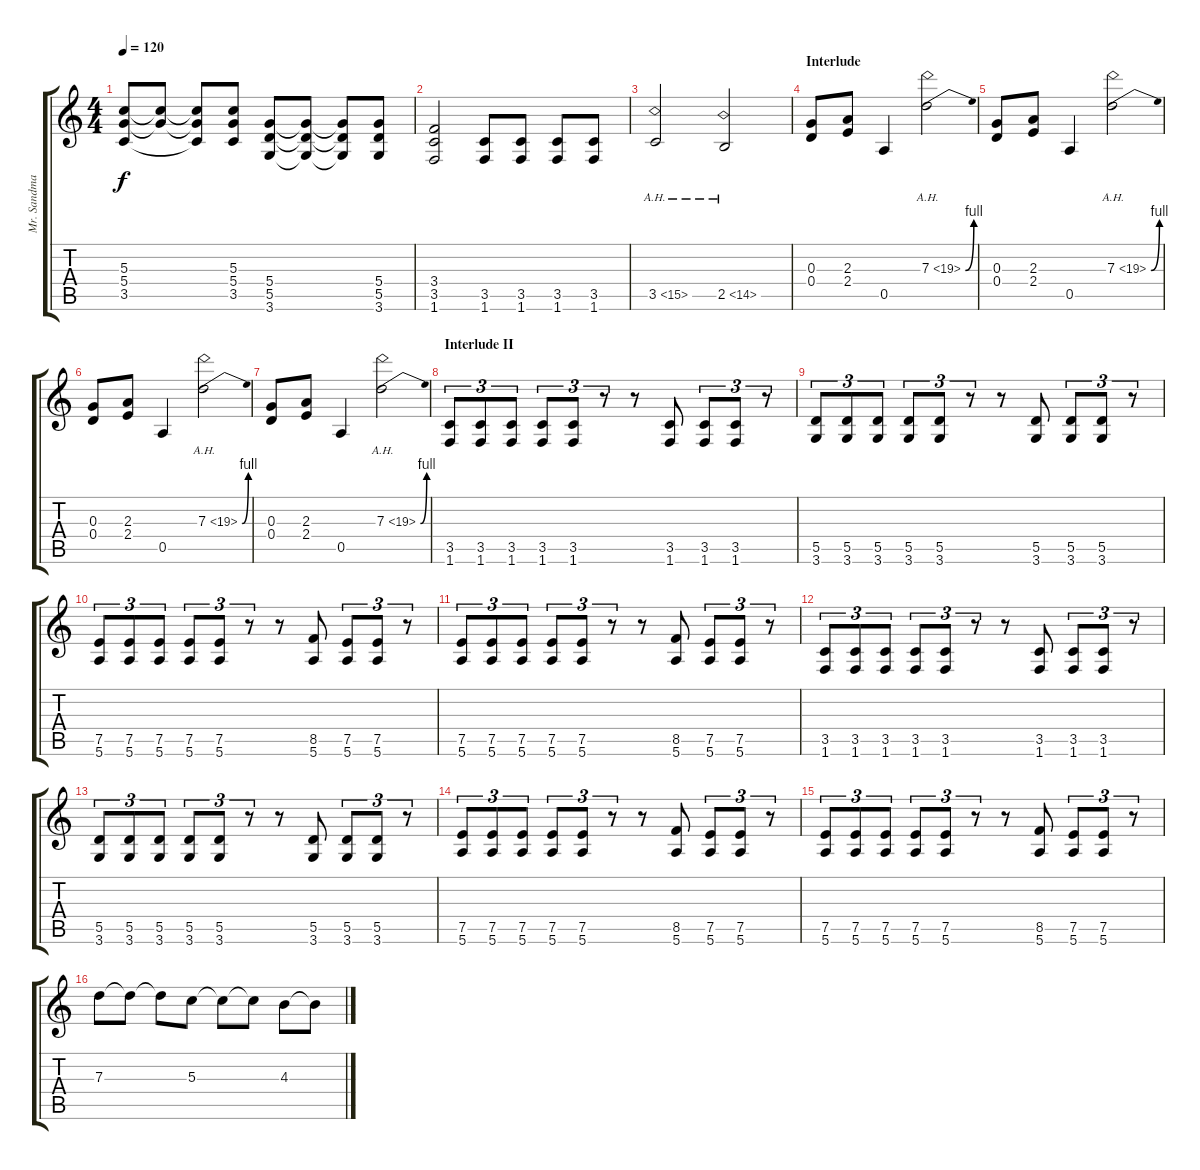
\track ("Mr. Sandman" "Mr. Sandma") {instrument distortionguitar}
\staff {score tabs}
\tuning (E4 B3 G3 D3 A2 E2) {hide}
\ts (4 4)
\tempo 120
\clef g2
\ks c
(5.3 5.4 3.5).8{dy f} (5.3{t} 5.4{t}).8 (5.3{t} 5.4{t} 3.5{t}).8 (5.3 5.4 3.5).8 (5.4 5.5 3.6).8 (5.4{t} 5.5{t} 3.6{t}).8 (5.4{t} 5.5{t} 3.6{t}).8 (5.4 5.5 3.6).8 |
(3.4 3.5 1.6).2 (3.5 1.6).8 (3.5 1.6).8 (3.5 1.6).8 (3.5 1.6).8 |
3.5{ah 12}.2 2.5{ah 12}.2 |
\section ("" "Interlude")
(0.3 0.4).8 (2.3 2.4).8 0.5.4 7.3{be (bend 0 0 60 4) ah 12}.2 |
(0.3 0.4).8 (2.3 2.4).8 0.5.4 7.3{be (bend 0 0 60 4) ah 12}.2 |
(0.3 0.4).8 (2.3 2.4).8 0.5.4 7.3{be (bend 0 0 60 4) ah 12}.2 |
(0.3 0.4).8 (2.3 2.4).8 0.5.4 7.3{be (bend 0 0 60 4) ah 12}.2 |
\section ("" "Interlude II")
(3.5 1.6).8{tu (3 2)} (3.5 1.6).8{tu (3 2)} (3.5 1.6).8{tu (3 2)} (3.5 1.6).8{tu (3 2)} (3.5 1.6).8{tu (3 2)} r.8{tu (3 2)} r.8 (3.5 1.6).8 (3.5 1.6).8{tu (3 2)} (3.5 1.6).8{tu (3 2)} r.8{tu (3 2)} |
(5.5 3.6).8{tu (3 2)} (5.5 3.6).8{tu (3 2)} (5.5 3.6).8{tu (3 2)} (5.5 3.6).8{tu (3 2)} (5.5 3.6).8{tu (3 2)} r.8{tu (3 2)} r.8 (5.5 3.6).8 (5.5 3.6).8{tu (3 2)} (5.5 3.6).8{tu (3 2)} r.8{tu (3 2)} |
(7.5 5.6).8{tu (3 2)} (7.5 5.6).8{tu (3 2)} (7.5 5.6).8{tu (3 2)} (7.5 5.6).8{tu (3 2)} (7.5 5.6).8{tu (3 2)} r.8{tu (3 2)} r.8 (8.5 5.6).8 (7.5 5.6).8{tu (3 2)} (7.5 5.6).8{tu (3 2)} r.8{tu (3 2)} |
(7.5 5.6).8{tu (3 2)} (7.5 5.6).8{tu (3 2)} (7.5 5.6).8{tu (3 2)} (7.5 5.6).8{tu (3 2)} (7.5 5.6).8{tu (3 2)} r.8{tu (3 2)} r.8 (8.5 5.6).8 (7.5 5.6).8{tu (3 2)} (7.5 5.6).8{tu (3 2)} r.8{tu (3 2)} |
(3.5 1.6).8{tu (3 2)} (3.5 1.6).8{tu (3 2)} (3.5 1.6).8{tu (3 2)} (3.5 1.6).8{tu (3 2)} (3.5 1.6).8{tu (3 2)} r.8{tu (3 2)} r.8 (3.5 1.6).8 (3.5 1.6).8{tu (3 2)} (3.5 1.6).8{tu (3 2)} r.8{tu (3 2)} |
(5.5 3.6).8{tu (3 2)} (5.5 3.6).8{tu (3 2)} (5.5 3.6).8{tu (3 2)} (5.5 3.6).8{tu (3 2)} (5.5 3.6).8{tu (3 2)} r.8{tu (3 2)} r.8 (5.5 3.6).8 (5.5 3.6).8{tu (3 2)} (5.5 3.6).8{tu (3 2)} r.8{tu (3 2)} |
(7.5 5.6).8{tu (3 2)} (7.5 5.6).8{tu (3 2)} (7.5 5.6).8{tu (3 2)} (7.5 5.6).8{tu (3 2)} (7.5 5.6).8{tu (3 2)} r.8{tu (3 2)} r.8 (8.5 5.6).8 (7.5 5.6).8{tu (3 2)} (7.5 5.6).8{tu (3 2)} r.8{tu (3 2)} |
(7.5 5.6).8{tu (3 2)} (7.5 5.6).8{tu (3 2)} (7.5 5.6).8{tu (3 2)} (7.5 5.6).8{tu (3 2)} (7.5 5.6).8{tu (3 2)} r.8{tu (3 2)} r.8 (8.5 5.6).8 (7.5 5.6).8{tu (3 2)} (7.5 5.6).8{tu (3 2)} r.8{tu (3 2)} |
7.3.8{volume 16 balance 8 instrument distortionguitar} 7.3{t}.8 7.3{t}.8 5.3.8 5.3{t}.8 5.3{t}.8 4.3.8 4.3{t}.8
